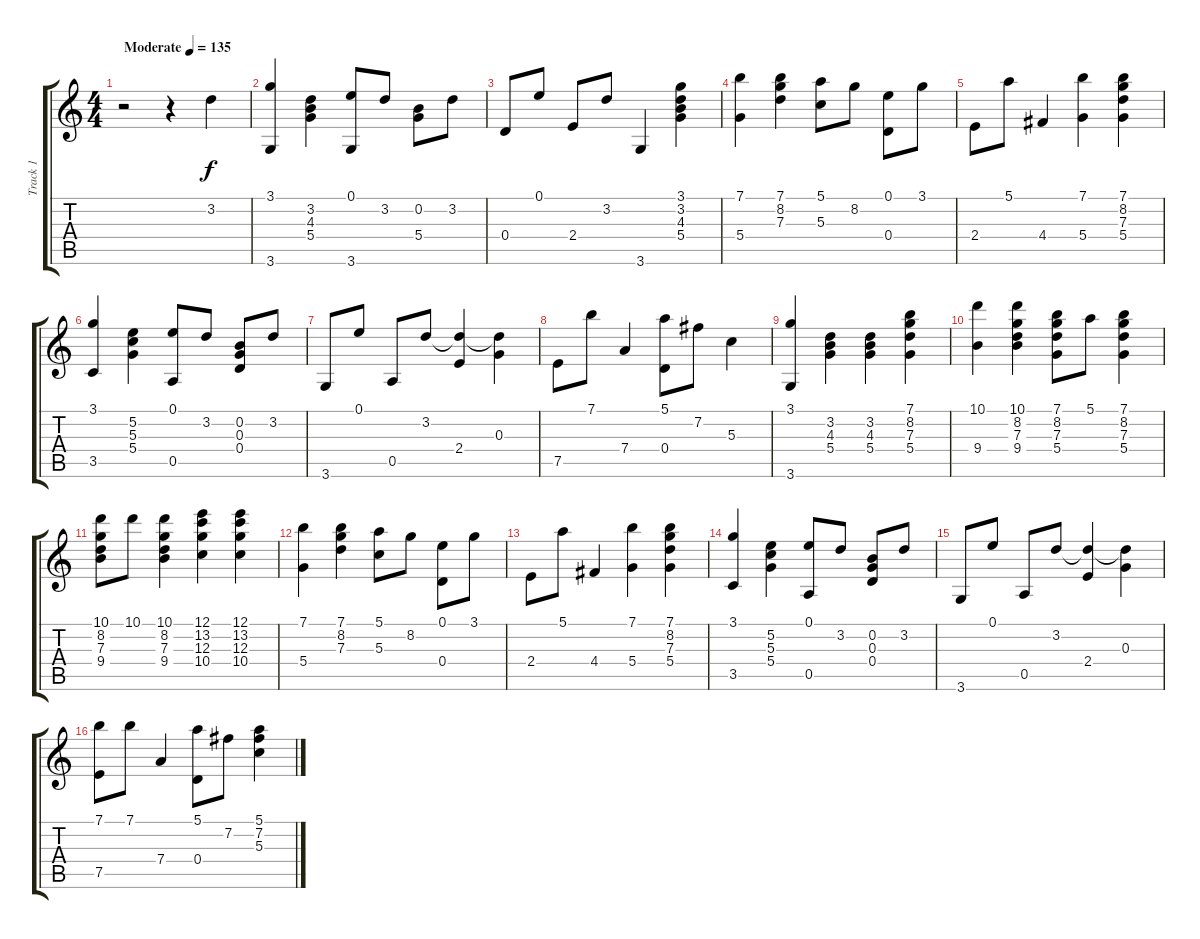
\track ("Track 1" "Track 1") {instrument acousticguitarsteel}
\staff {score tabs}
\tuning (E4 B3 G3 D3 A2 E2) {hide}
\ts (4 4)
\tempo (135 "Moderate")
\clef g2
\ks c
r.2{dy f instrument acousticguitarsteel} r.4 3.2.4 |
(3.1 3.6).4 (3.2 4.3 5.4).4 (0.1 3.6).8 3.2.8 (0.2 5.4).8 3.2.8 |
0.4.8 0.1.8 2.4.8 3.2.8 3.6.4 (3.1 3.2 4.3 5.4).4 |
(7.1 5.4).4 (7.1 8.2 7.3).4 (5.1 5.3).8 8.2.8 (0.1 0.4).8 3.1.8 |
2.4.8 5.1.8 4.4.4 (7.1 5.4).4 (7.1 8.2 7.3 5.4).4 |
(3.1 3.5).4 (5.2 5.3 5.4).4 (0.1 0.5).8 3.2.8 (0.2 0.3 0.4).8 3.2.8 |
3.6.8 0.1.8 0.5.8 3.2.8 (3.2{t} 2.4).4 (3.2{t} 0.3).4 |
7.5.8 7.1.8 7.4.4 (5.1 0.4).8 7.2.8 5.3.4 |
(3.1 3.6).4 (3.2 4.3 5.4).4 (3.2 4.3 5.4).4 (7.1 8.2 7.3 5.4).4 |
(10.1 9.4).4 (10.1 8.2 7.3 9.4).4 (7.1 8.2 7.3 5.4).8 5.1.8 (7.1 8.2 7.3 5.4).4 |
(10.1 8.2 7.3 9.4).8 10.1.8 (10.1 8.2 7.3 9.4).4 (12.1 13.2 12.3 10.4).4 (12.1 13.2 12.3 10.4).4 |
(7.1 5.4).4 (7.1 8.2 7.3).4 (5.1 5.3).8 8.2.8 (0.1 0.4).8 3.1.8 |
2.4.8 5.1.8 4.4.4 (7.1 5.4).4 (7.1 8.2 7.3 5.4).4 |
(3.1 3.5).4 (5.2 5.3 5.4).4 (0.1 0.5).8 3.2.8 (0.2 0.3 0.4).8 3.2.8 |
3.6.8 0.1.8 0.5.8 3.2.8 (3.2{t} 2.4).4 (3.2{t} 0.3).4 |
(7.1 7.5).8 7.1.8 7.4.4 (5.1 0.4).8 7.2.8 (5.1 7.2 5.3).4
